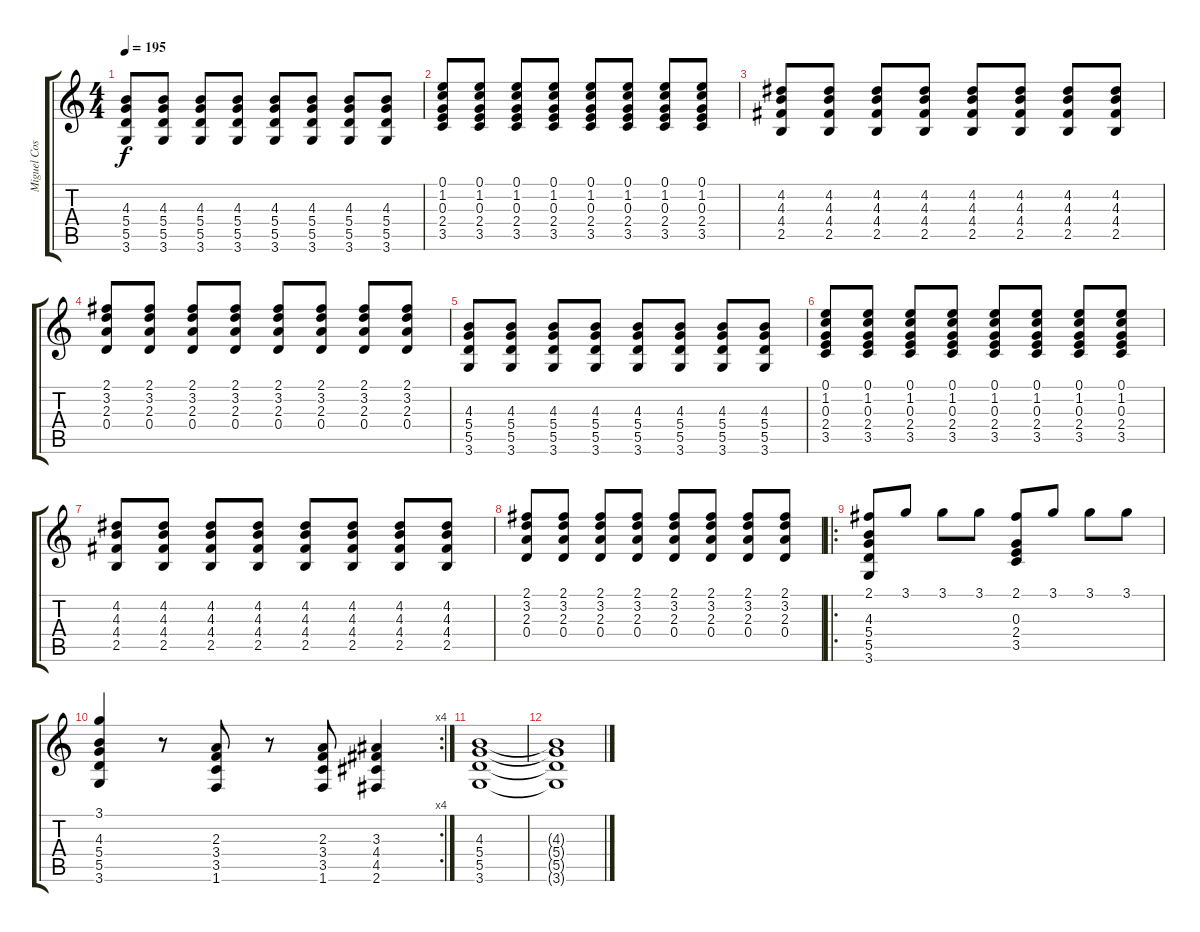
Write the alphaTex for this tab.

\track ("Miguel Costas" "Miguel Cos") {instrument overdrivenguitar}
\staff {score tabs}
\tuning (E4 B3 G3 D3 A2 E2) {hide}
\ts (4 4)
\tempo 195
\clef g2
\ks c
(4.3 5.4 5.5 3.6).8{dy f} (4.3 5.4 5.5 3.6).8 (4.3 5.4 5.5 3.6).8 (4.3 5.4 5.5 3.6).8 (4.3 5.4 5.5 3.6).8 (4.3 5.4 5.5 3.6).8 (4.3 5.4 5.5 3.6).8 (4.3 5.4 5.5 3.6).8 |
(0.1 1.2 0.3 2.4 3.5).8 (0.1 1.2 0.3 2.4 3.5).8 (0.1 1.2 0.3 2.4 3.5).8 (0.1 1.2 0.3 2.4 3.5).8 (0.1 1.2 0.3 2.4 3.5).8 (0.1 1.2 0.3 2.4 3.5).8 (0.1 1.2 0.3 2.4 3.5).8 (0.1 1.2 0.3 2.4 3.5).8 |
(4.2 4.3 4.4 2.5).8 (4.2 4.3 4.4 2.5).8 (4.2 4.3 4.4 2.5).8 (4.2 4.3 4.4 2.5).8 (4.2 4.3 4.4 2.5).8 (4.2 4.3 4.4 2.5).8 (4.2 4.3 4.4 2.5).8 (4.2 4.3 4.4 2.5).8 |
(2.1 3.2 2.3 0.4).8 (2.1 3.2 2.3 0.4).8 (2.1 3.2 2.3 0.4).8 (2.1 3.2 2.3 0.4).8 (2.1 3.2 2.3 0.4).8 (2.1 3.2 2.3 0.4).8 (2.1 3.2 2.3 0.4).8 (2.1 3.2 2.3 0.4).8 |
(4.3 5.4 5.5 3.6).8 (4.3 5.4 5.5 3.6).8 (4.3 5.4 5.5 3.6).8 (4.3 5.4 5.5 3.6).8 (4.3 5.4 5.5 3.6).8 (4.3 5.4 5.5 3.6).8 (4.3 5.4 5.5 3.6).8 (4.3 5.4 5.5 3.6).8 |
(0.1 1.2 0.3 2.4 3.5).8 (0.1 1.2 0.3 2.4 3.5).8 (0.1 1.2 0.3 2.4 3.5).8 (0.1 1.2 0.3 2.4 3.5).8 (0.1 1.2 0.3 2.4 3.5).8 (0.1 1.2 0.3 2.4 3.5).8 (0.1 1.2 0.3 2.4 3.5).8 (0.1 1.2 0.3 2.4 3.5).8 |
(4.2 4.3 4.4 2.5).8 (4.2 4.3 4.4 2.5).8 (4.2 4.3 4.4 2.5).8 (4.2 4.3 4.4 2.5).8 (4.2 4.3 4.4 2.5).8 (4.2 4.3 4.4 2.5).8 (4.2 4.3 4.4 2.5).8 (4.2 4.3 4.4 2.5).8 |
(2.1 3.2 2.3 0.4).8 (2.1 3.2 2.3 0.4).8 (2.1 3.2 2.3 0.4).8 (2.1 3.2 2.3 0.4).8 (2.1 3.2 2.3 0.4).8 (2.1 3.2 2.3 0.4).8 (2.1 3.2 2.3 0.4).8 (2.1 3.2 2.3 0.4).8 |
\ro
(2.1 4.3 5.4 5.5 3.6).8 3.1.8 3.1.8 3.1.8 (2.1 0.3 2.4 3.5).8 3.1.8 3.1.8 3.1.8 |
\rc 4
(3.1 4.3 5.4 5.5 3.6).4 r.8 (2.3 3.4 3.5 1.6).8 r.8 (2.3 3.4 3.5 1.6).8 (3.3 4.4 4.5 2.6).4 |
(4.3 5.4 5.5 3.6).1 |
(4.3{t} 5.4{t} 5.5{t} 3.6{t}).1
